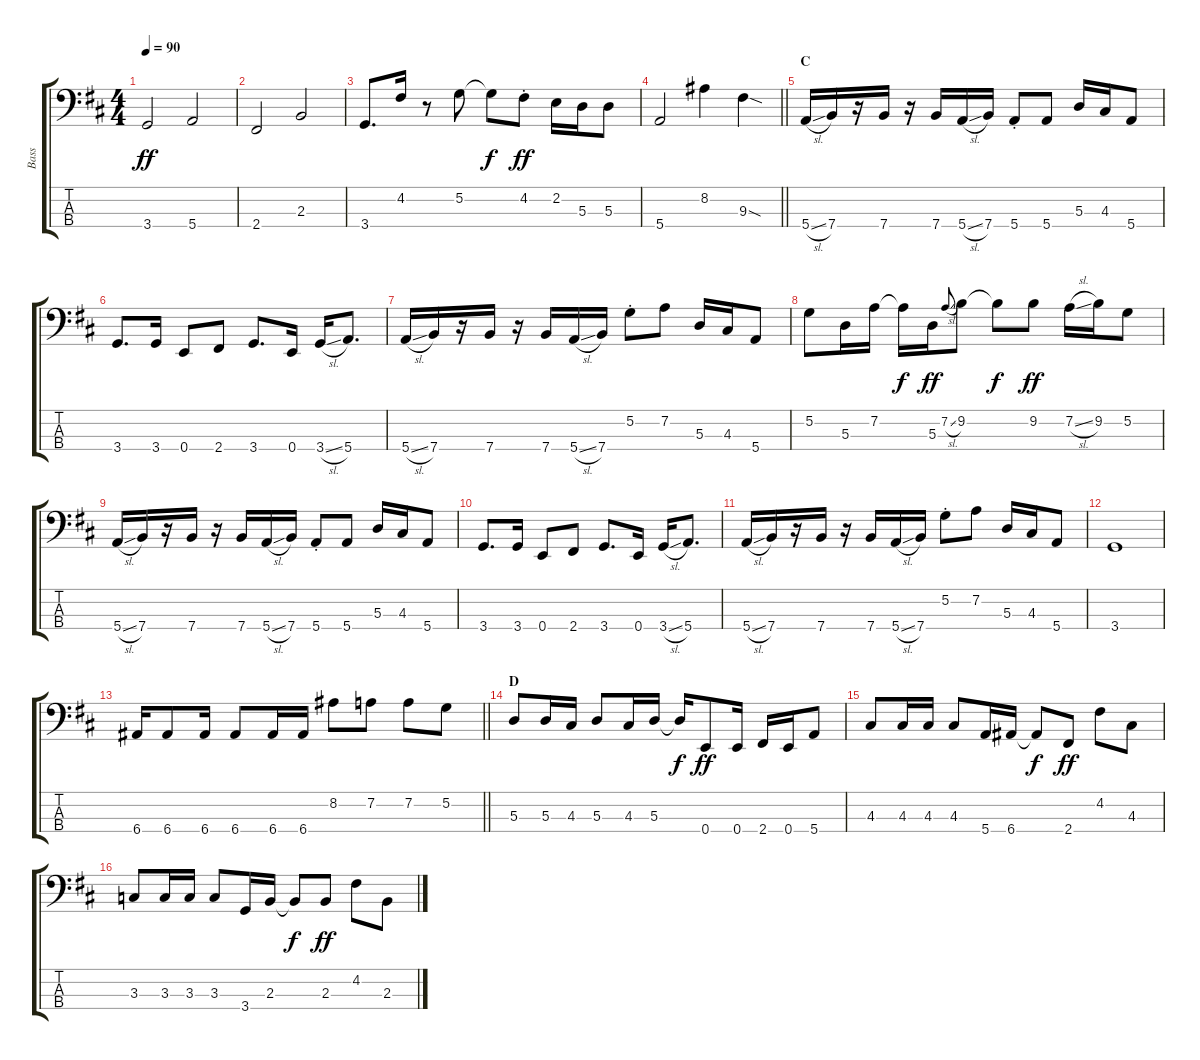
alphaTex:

\track ("Bass" "Bass") {instrument electricbasspick}
\staff {score tabs}
\tuning (G2 D2 A1 E1) {hide}
\ts (4 4)
\tempo 90
\clef f4
\ks d
3.4.2{dy ff} 5.4.2 |
2.4.2 2.3.2 |
3.4.8{d} 4.2.16 r.8 5.2.8 5.2{t}.8{dy f} 4.2{st}.8{dy ff} 2.2.16 5.3.16 5.3.8 |
\barLineRight lightlight
5.4.2 8.2.4 9.3{sod}.4 |
\section ("" "C")
5.4{sl}.16 7.4.16 r.16 7.4.16 r.16 7.4.16 5.4{sl}.16 7.4.16 5.4{st}.8 5.4.8 5.3.16 4.3.16 5.4.8 |
3.4.8{d} 3.4.16 0.4.8 2.4.8 3.4.8{d} 0.4.16 3.4{sl}.16 5.4.8{d} |
5.4{sl}.16 7.4.16 r.16 7.4.16 r.16 7.4.16 5.4{sl}.16 7.4.16 5.2{st}.8 7.2.8 5.3.16 4.3.16 5.4.8 |
5.2.8 5.3.16 7.2.16 7.2{t}.16{dy f} 5.3.16{dy ff} 7.2{sl}.8{gr onbeat} 9.2.8 9.2{t}.8{dy f} 9.2.8{dy ff} 7.2{sl}.16 9.2.16 5.2.8 |
5.4{sl}.16 7.4.16 r.16 7.4.16 r.16 7.4.16 5.4{sl}.16 7.4.16 5.4{st}.8 5.4.8 5.3.16 4.3.16 5.4.8 |
3.4.8{d} 3.4.16 0.4.8 2.4.8 3.4.8{d} 0.4.16 3.4{sl}.16 5.4.8{d} |
5.4{sl}.16 7.4.16 r.16 7.4.16 r.16 7.4.16 5.4{sl}.16 7.4.16 5.2{st}.8 7.2.8 5.3.16 4.3.16 5.4.8 |
3.4.1 |
\barLineRight lightlight
6.4.16 6.4.8 6.4.16 6.4.8 6.4.16 6.4.16 8.2.8 7.2.8 7.2.8 5.2.8 |
\section ("" "D")
5.3.8 5.3.16 4.3.16 5.3.8 4.3.16 5.3.16 5.3{t}.16{dy f} 0.4.8{dy ff} 0.4.16 2.4.16 0.4.16 5.4.8 |
4.3.8 4.3.16 4.3.16 4.3.8 5.4.16 6.4.16 6.4{t}.8{dy f} 2.4.8{dy ff} 4.2.8 4.3.8 |
3.3.8 3.3.16 3.3.16 3.3.8 3.4.16 2.3.16 2.3{t}.8{dy f} 2.3.8{dy ff} 4.2.8 2.3.8
